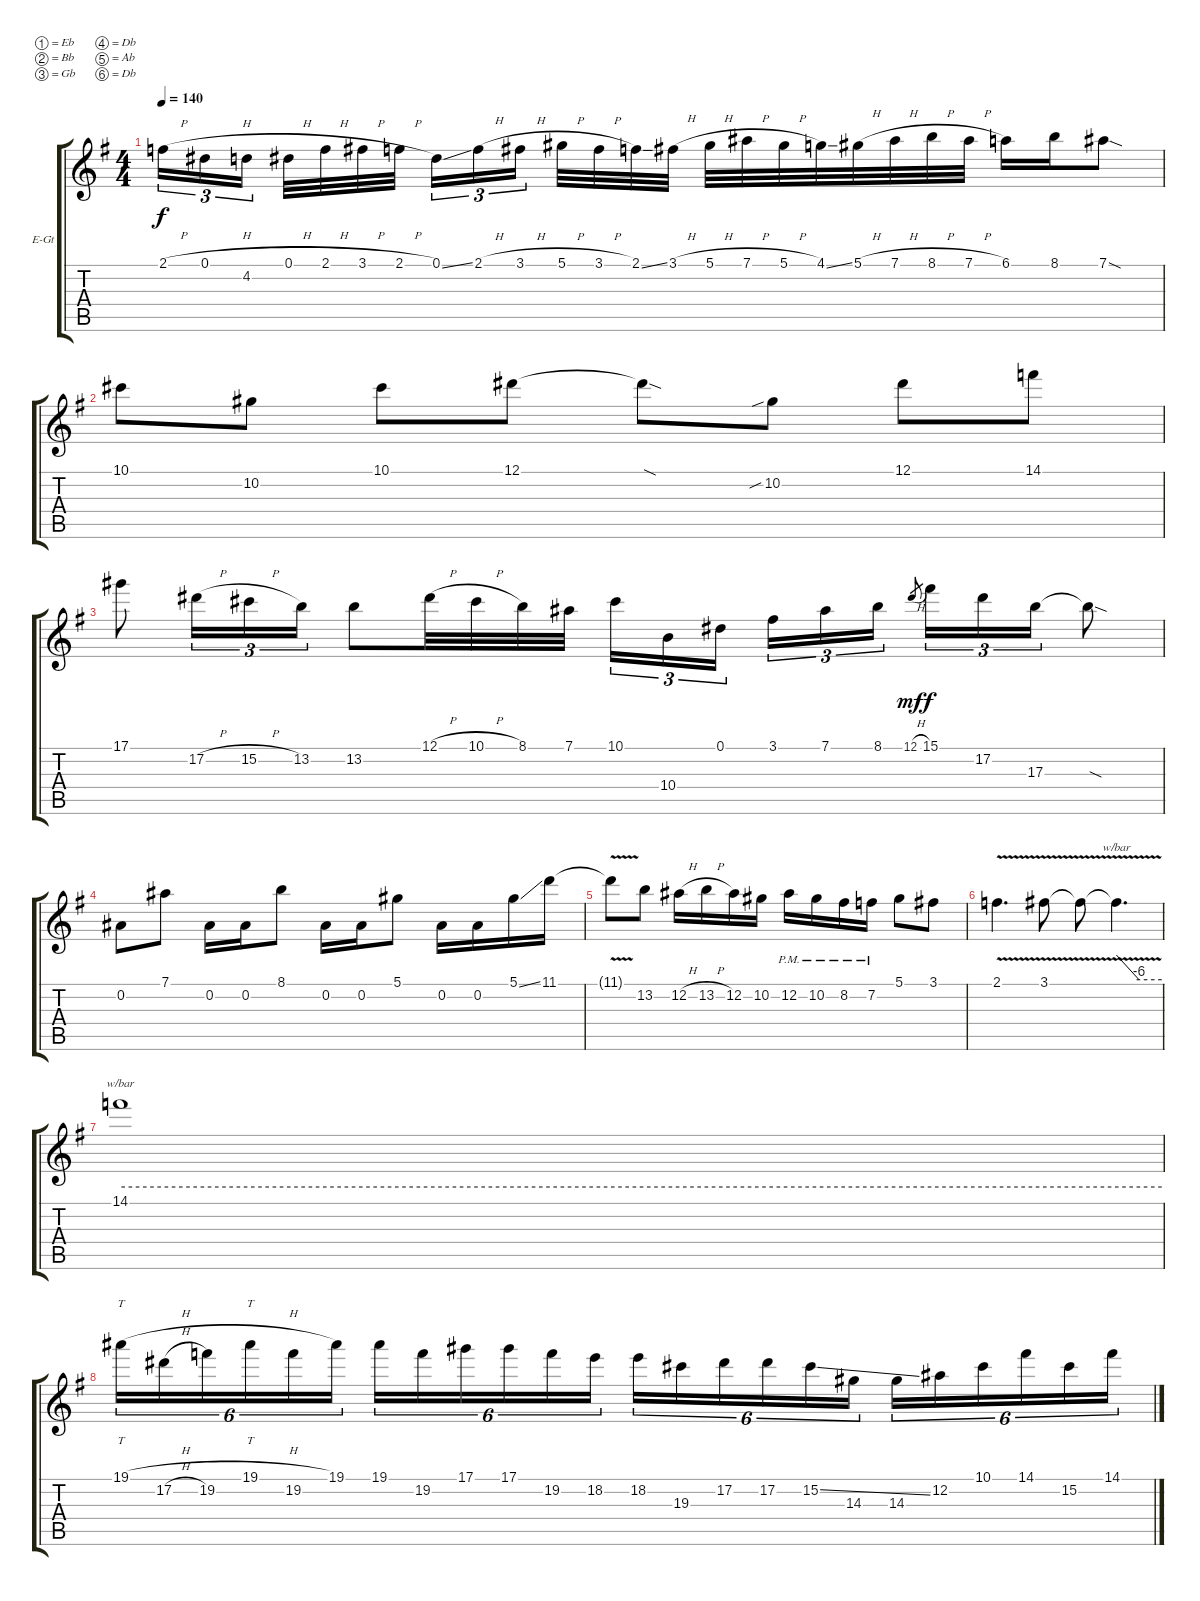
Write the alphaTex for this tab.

\bracketExtendMode groupsimilarinstruments
\firstSystemTrackNameOrientation horizontal
\otherSystemsTrackNameOrientation horizontal
\track ("Вячеслав Молчанов" "E-Gt") {instrument distortionguitar}
\staff {score tabs}
\tuning (Eb4 Bb3 Gb3 Db3 Ab2 Db2)
\ts (4 4)
\tempo 140
\clef g2
\ks eminor
2.1{h}.16{tu (3 2) dy f} 0.1{h}.16{tu (3 2)} 4.2.16{tu (3 2)} 0.1{h}.32 2.1{h}.32 3.1{h}.32 2.1{h}.32 0.1{ss}.16{tu (3 2)} 2.1{h}.16{tu (3 2)} 3.1{h}.16{tu (3 2)} 5.1{h}.32 3.1{h}.32 2.1{ss}.32 3.1{h}.32 5.1{h}.32 7.1{h}.32 5.1{h}.32 4.1{ss}.32 5.1{h}.32 7.1{h}.32 8.1{h}.32 7.1{h}.32 6.1.16 8.1.16 7.1{sod}.8 |
10.1.8 10.2.8 10.1.8 12.1.8 12.1{sod t}.8 10.2{sib}.8 12.1.8 14.1.8 |
17.1.8 17.2{h}.16{tu (3 2)} 15.2{h}.16{tu (3 2)} 13.2.16{tu (3 2)} 13.2.8 12.1{h}.32 10.1{h}.32 8.1.32 7.1.32 10.1.16{tu (3 2)} 10.4.16{tu (3 2)} 0.1.16{tu (3 2)} 3.1.16{tu (3 2)} 7.1.16{tu (3 2)} 8.1.16{tu (3 2)} 12.1{h}.8{gr dy mf} 15.1.16{tu (3 2) dy f} 17.2.16{tu (3 2)} 17.3.16{tu (3 2)} 17.3{sod t}.8 |
0.2.8 7.1.8 0.2.16 0.2.16 8.1.8 0.2.16 0.2.16 5.1.8 0.2.16 0.2.16 5.1{ss}.16 11.1.16 |
11.1{v t}.8 13.2.8 12.2{h}.16 13.2{h}.16 12.2.16 10.2.16 12.2{pm}.16 10.2{pm}.16 8.2{pm}.16 7.2{pm}.16 5.1.8 3.1.8 |
2.1{v}.4{d} 3.1{v}.8 3.1{v t}.8 3.1{t}.4{d tbe (custom default 0 0 30 -24 60 -24)} |
14.1.1{tbe (hold default 0 0 60 0)} |
19.1{h}.16{tt tu (6 4)} 17.2{h}.16{tu (6 4)} 19.2.16{tu (6 4)} 19.1{h}.16{tt tu (6 4)} 19.2.16{tu (6 4)} 19.1.16{tu (6 4)} 19.1.16{tu (6 4)} 19.2.16{tu (6 4)} 17.1.16{tu (6 4)} 17.1.16{tu (6 4)} 19.2.16{tu (6 4)} 18.2.16{tu (6 4)} 18.2.16{tu (6 4)} 19.3.16{tu (6 4)} 17.2.16{tu (6 4)} 17.2.16{tu (6 4)} 15.2{ss}.16{tu (6 4)} 14.3.16{tu (6 4)} 14.3.16{tu (6 4)} 12.2.16{tu (6 4)} 10.1.16{tu (6 4)} 14.1.16{tu (6 4)} 15.2.16{tu (6 4)} 14.1.16{tu (6 4)}
